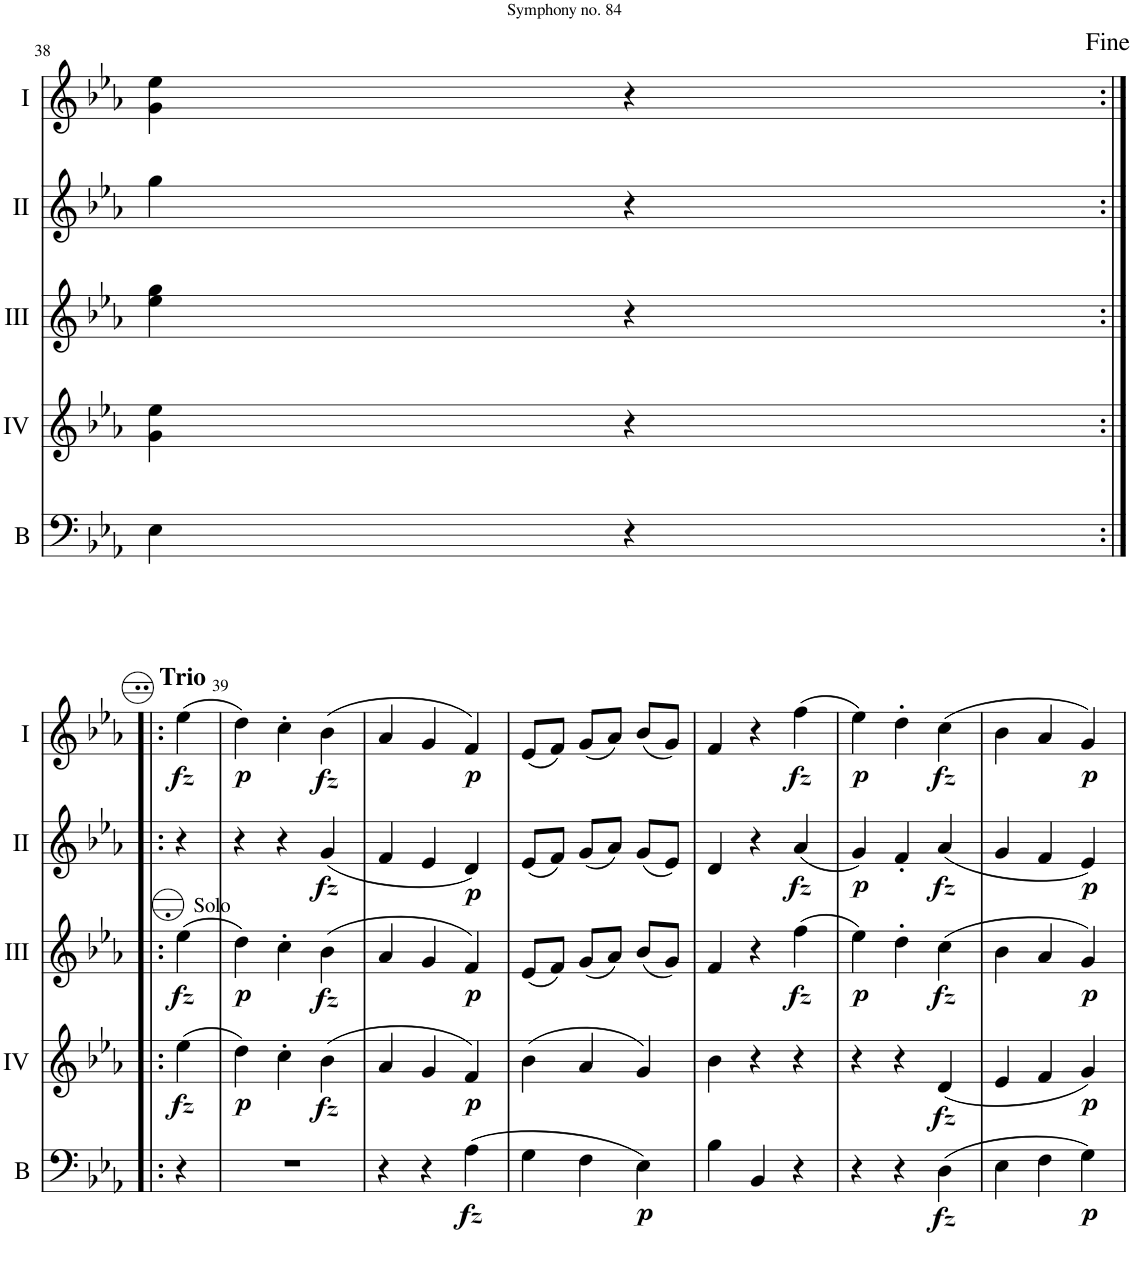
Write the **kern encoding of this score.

**kern	**dynam	**kern	**dynam	**kern	**dynam	**kern	**dynam	**kern	**dynam
*part5	*part5	*part4	*part4	*part3	*part3	*part2	*part2	*part1	*part1
*staff5	*staff5	*staff4	*staff4	*staff3	*staff3	*staff2	*staff2	*staff1	*staff1
*I"Bass	*	*I"Acc. 4	*	*I"Acc. 3	*	*I"Acc. 2	*	*I"Acc. 1	*
*I'B	*	*	*	*	*	*	*	*	*
!!LO:PB:g=z
*clefF4	*	*clefG2	*	*clefG2	*	*clefG2	*	*clefG2	*
*Trd7c12	*	*Trd7c12	*	*Trd7c12	*	*	*	*	*
*k[b-e-a-]	*	*k[b-e-a-]	*	*k[b-e-a-]	*	*k[b-e-a-]	*	*k[b-e-a-]	*
*M3/4	*	*M3/4	*	*M3/4	*	*M3/4	*	*M3/4	*
=38	=38	=38	=38	=38	=38	=38	=38	=38	=38
4E-\	.	4g\ 4ee-\	.	4ee-\ 4gg\	.	4gg\	.	4g\ 4ee-\	.
4r	.	4r	.	4r	.	4r	.	4r	.
!!LO:LB:g=z
=38X2:|!|:	=38X2:|!|:	=38X2:|!|:	=38X2:|!|:	=38X2:|!|:	=38X2:|!|:	=38X2:|!|:	=38X2:|!|:	=38X2:|!|:	=38X2:|!|:
!	!	!	!	!	!	!	!	!LO:TX:a:B:t=Trio	!
!	!	!	!	!LO:TX:a:t=Solo	!	!	!	!	!
!	!	!	!LO:DY:b	!	!LO:DY:b	!	!	!	!LO:DY:b
4r	.	(4ee-\	fz	(4ee-\	fz	4r	.	(4ee-\	fz
=39	=39	=39	=39	=39	=39	=39	=39	=39	=39
!	!	!	!LO:DY:b	!	!LO:DY:b	!	!	!	!LO:DY:b
2.r	.	4dd\)	p	4dd\)	p	4r	.	4dd\)	p
.	.	4cc'\	.	4cc'\	.	4r	.	4cc'\	.
!	!	!	!LO:DY:b	!	!LO:DY:b	!	!LO:DY:b	!	!LO:DY:b
.	.	(4b-\	fz	(4b-\	fz	(4g/	fz	(4b-\	fz
=40	=40	=40	=40	=40	=40	=40	=40	=40	=40
4r	.	4a-/	.	4a-/	.	4f/	.	4a-/	.
4r	.	4g/	.	4g/	.	4e-/	.	4g/	.
!	!LO:DY:b	!	!LO:DY:b	!	!LO:DY:b	!	!LO:DY:b	!	!LO:DY:b
(4A-\	fz	4f/)	p	4f/)	p	4d/)	p	4f/)	p
=41	=41	=41	=41	=41	=41	=41	=41	=41	=41
4G\	.	(4b-\	.	(8e-/L	.	(8e-/L	.	(8e-/L	.
.	.	.	.	8f/J)	.	8f/J)	.	8f/J)	.
4F\	.	4a-/	.	(8g/L	.	(8g/L	.	(8g/L	.
.	.	.	.	8a-/J)	.	8a-/J)	.	8a-/J)	.
!	!LO:DY:b	!	!	!	!	!	!	!	!
4E-\)	p	4g/)	.	(8b-/L	.	(8g/L	.	(8b-/L	.
.	.	.	.	8g/J)	.	8e-/J)	.	8g/J)	.
=42	=42	=42	=42	=42	=42	=42	=42	=42	=42
4B-\	.	4b-\	.	4f/	.	4d/	.	4f/	.
4BB-/	.	4r	.	4r	.	4r	.	4r	.
!	!	!	!	!	!LO:DY:b	!	!LO:DY:b	!	!LO:DY:b
4r	.	4r	.	(4ff\	fz	(4a-/	fz	(4ff\	fz
=43	=43	=43	=43	=43	=43	=43	=43	=43	=43
!	!	!	!	!	!LO:DY:b	!	!LO:DY:b	!	!LO:DY:b
4r	.	4r	.	4ee-\)	p	4g/)	p	4ee-\)	p
4r	.	4r	.	4dd'\	.	4f'/	.	4dd'\	.
!	!LO:DY:b	!	!LO:DY:b	!	!LO:DY:b	!	!LO:DY:b	!	!LO:DY:b
(4D\	fz	(4d/	fz	(4cc\	fz	(4a-/	fz	(4cc\	fz
=44	=44	=44	=44	=44	=44	=44	=44	=44	=44
4E-\	.	4e-/	.	4b-\	.	4g/	.	4b-\	.
4F\	.	4f/	.	4a-/	.	4f/	.	4a-/	.
!	!LO:DY:b	!	!LO:DY:b	!	!LO:DY:b	!	!LO:DY:b	!	!LO:DY:b
4G\)	p	4g/)	p	4g/)	p	4e-/)	p	4g/)	p
=	=	=	=	=	=	=	=	=	=
*-	*-	*-	*-	*-	*-	*-	*-	*-	*-
